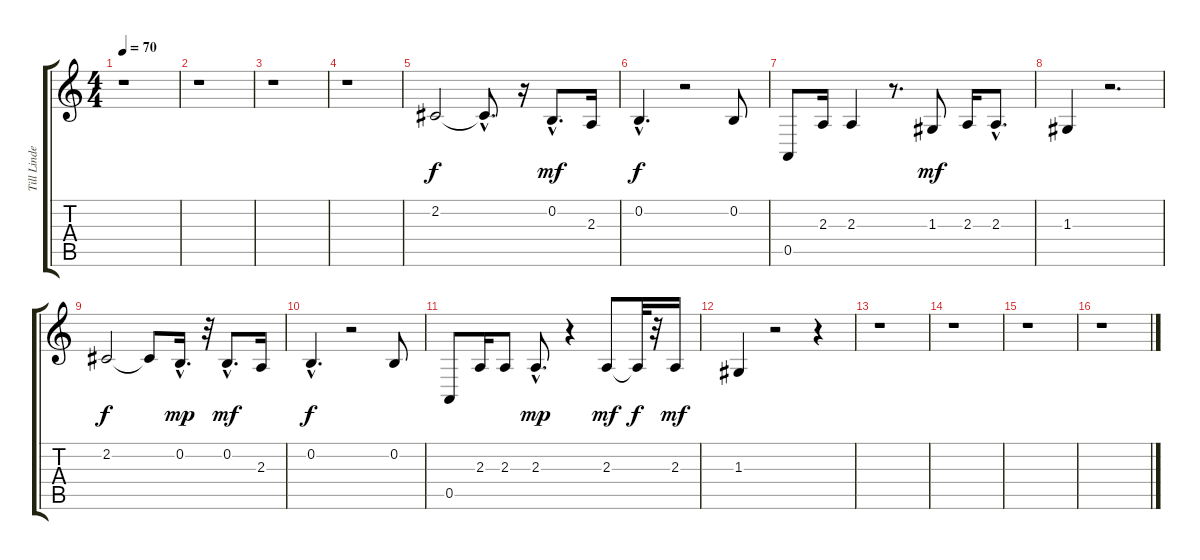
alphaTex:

\track ("Till Lindemann" "Till Linde") {instrument choiraahs}
\staff {score tabs}
\tuning (E4 B3 G3 D3 A2 E2) {hide}
\ts (4 4)
\tempo 70
\clef g2
\ks c
r.1{dy mf} |
r.1 |
r.1 |
r.1 |
2.2.2{dy f} 2.2{hac t}.8{d} r.16 0.2{hac}.8{d dy mf} 2.3.16 |
0.2{hac}.4{d dy f} r.2 0.2.8 |
0.5.8 2.3.16 2.3.4 r.8{d} 1.3.8{dy mf} 2.3.16 2.3{hac}.8{d} |
1.3.4 r.2{d} |
2.2.2{dy f} 2.2{t}.8 0.2{hac}.16{d dy mp} r.32 0.2{hac}.8{d dy mf} 2.3.16 |
0.2{hac}.4{d dy f} r.2 0.2.8 |
0.5.8 2.3.16 2.3.8 2.3{hac}.8{d dy mp} r.4 2.3.8{dy mf} 2.3{t}.32{dy f} r.32 2.3.16{dy mf} |
1.3.4 r.2 r.4 |
r.1 |
r.1 |
r.1 |
r.1
